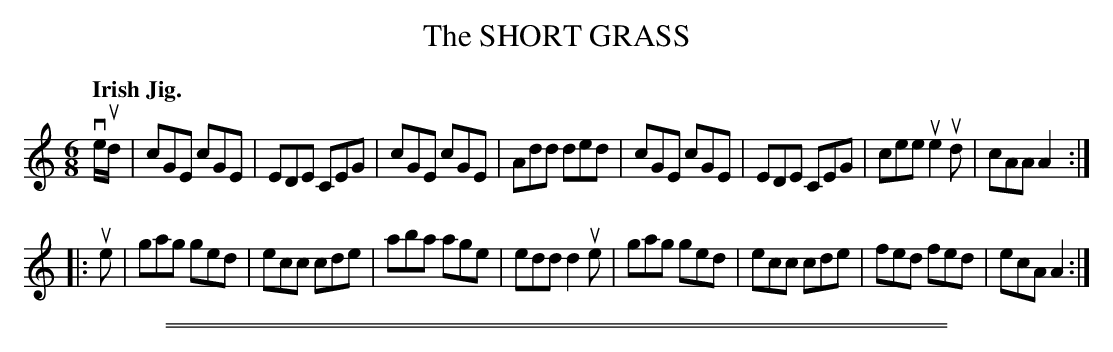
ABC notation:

X:1
T: The SHORT GRASS
Q: "Irish Jig."
M: 6/8
L: 1/8
K: C
ve/ud/ |\
cGE cGE | EDE CEG | cGE cGE | Add ded |\
cGE cGE | EDE CEG | cee ue2ud | cAA A2 :|
|: ue |\
gag ged | ecc cde | aba age | edd d2ue |\
gag ged | ecc cde | fed fed | ecA A2 :|
